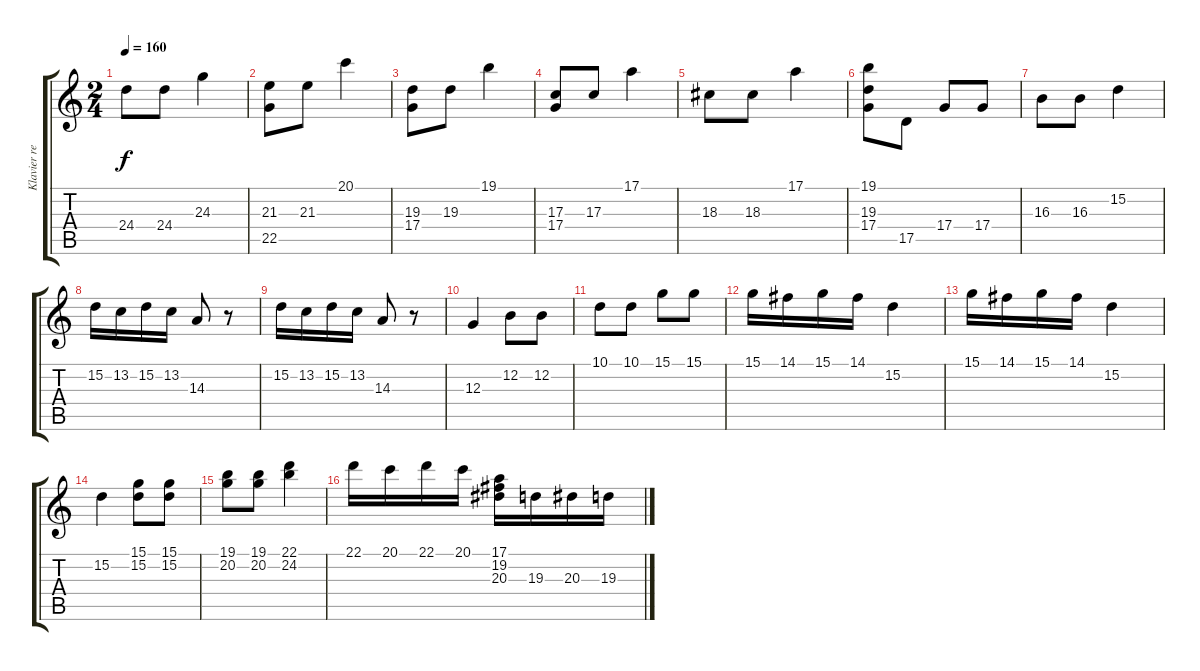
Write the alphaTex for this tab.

\track ("Klavier rechte Hand" "Klavier re") {instrument acousticgrandpiano}
\staff {score tabs}
\tuning (E4 B3 G3 D3 A2 E2) {hide}
\ts (2 4)
\tempo 160
\clef g2
\ks c
24.4.8{dy f} 24.4.8 24.3.4 |
(21.3 22.5).8 21.3.8 20.1.4 |
(19.3 17.4).8 19.3.8 19.1.4 |
(17.3 17.4).8 17.3.8 17.1.4 |
18.3.8 18.3.8 17.1.4 |
(19.1 19.3 17.4).8 17.5.8 17.4.8 17.4.8 |
16.3.8 16.3.8 15.2.4 |
15.2.16 13.2.16 15.2.16 13.2.16 14.3.8 r.8 |
15.2.16 13.2.16 15.2.16 13.2.16 14.3.8 r.8 |
12.3.4 12.2.8 12.2.8 |
10.1.8 10.1.8 15.1.8 15.1.8 |
15.1.16 14.1.16 15.1.16 14.1.16 15.2.4 |
15.1.16 14.1.16 15.1.16 14.1.16 15.2.4 |
15.2.4 (15.1 15.2).8 (15.1 15.2).8 |
(19.1 20.2).8 (19.1 20.2).8 (22.1 24.2).4 |
22.1.16 20.1.16 22.1.16 20.1.16 (17.1 19.2 20.3).16 19.3.16 20.3.16 19.3.16
